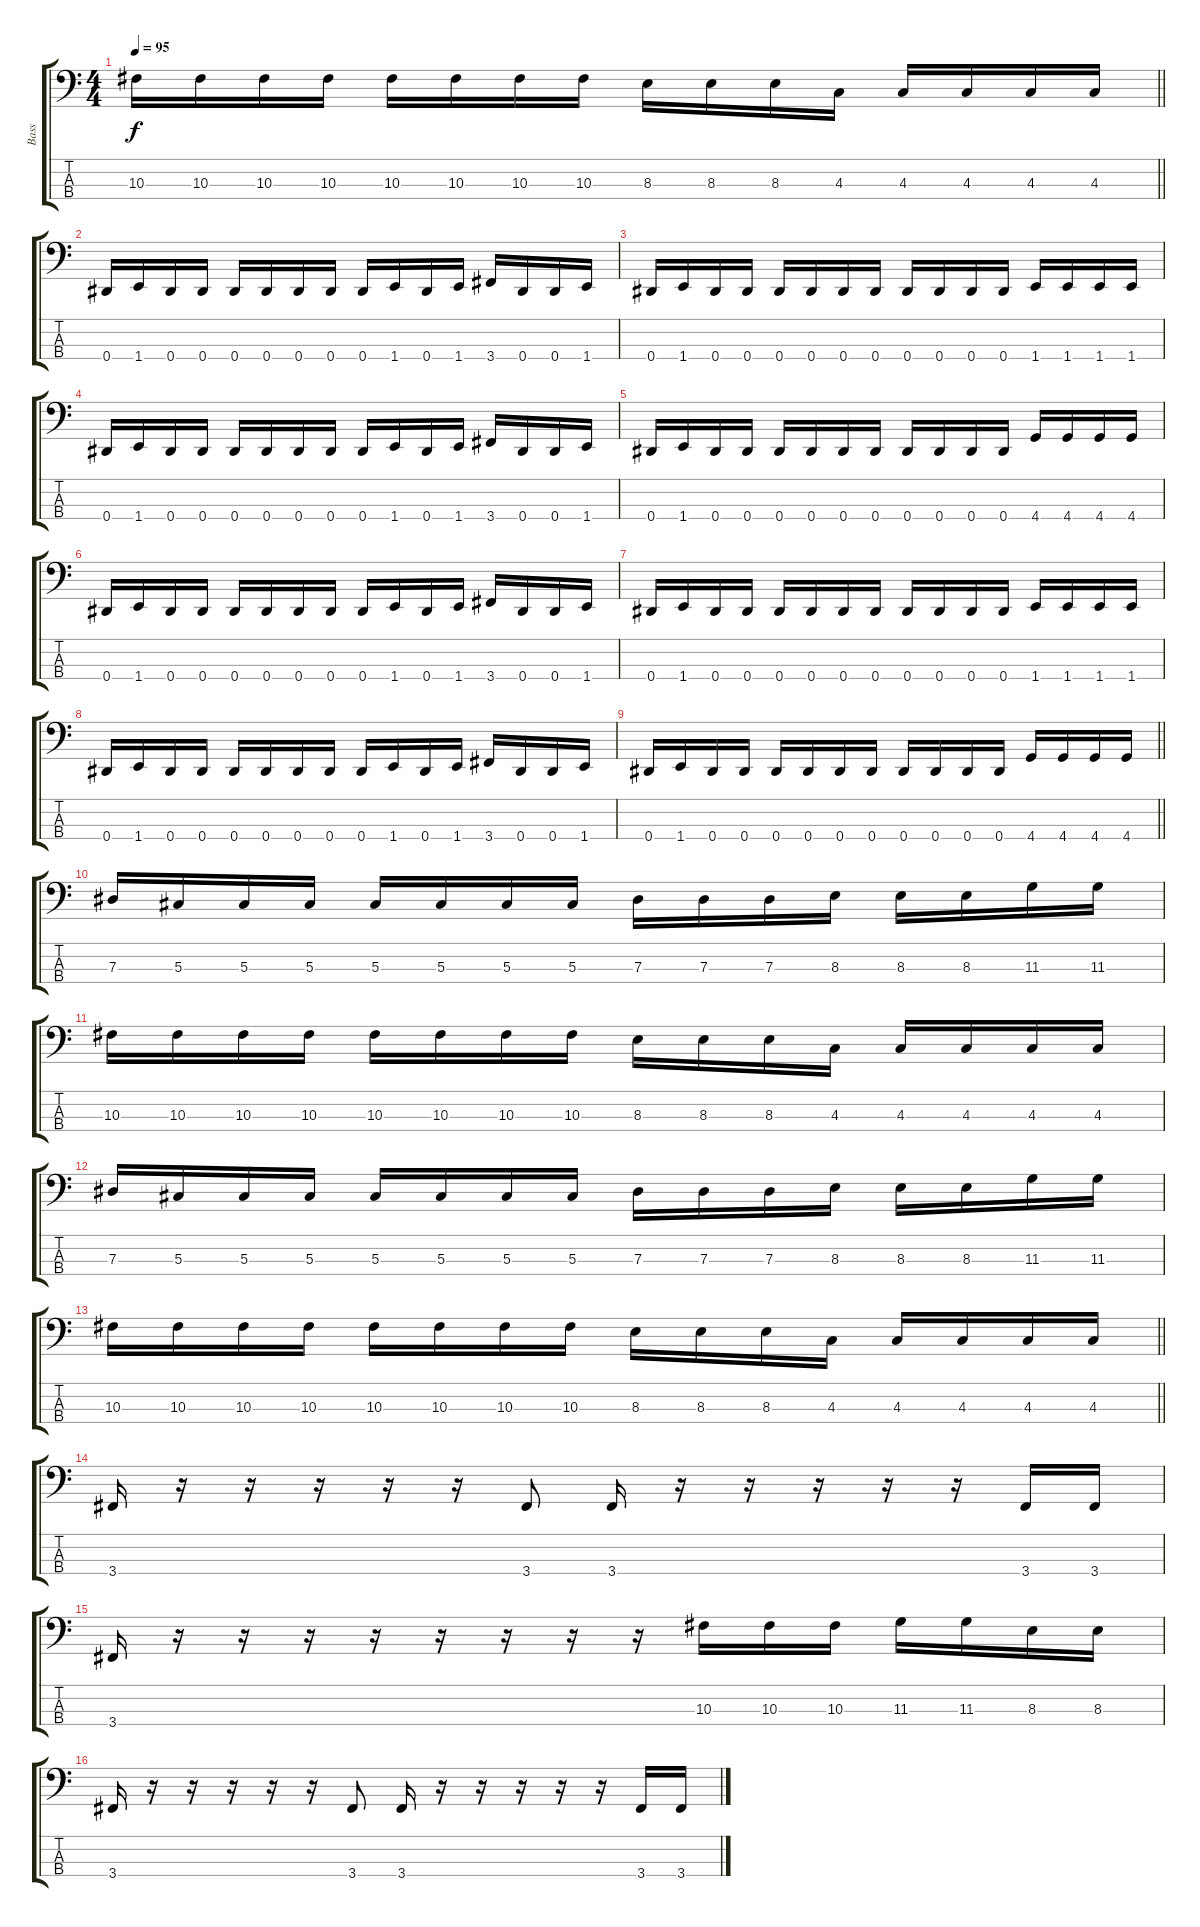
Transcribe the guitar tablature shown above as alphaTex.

\track ("Bass" "Bass") {instrument electricbasspick}
\staff {score tabs}
\tuning (Gb2 Db2 Ab1 Eb1) {hide}
\ts (4 4)
\tempo 95
\clef f4
\barLineRight lightlight
\ks c
10.3.16{dy f} 10.3.16 10.3.16 10.3.16 10.3.16 10.3.16 10.3.16 10.3.16 8.3.16 8.3.16 8.3.16 4.3.16 4.3.16 4.3.16 4.3.16 4.3.16 |
0.4.16 1.4.16 0.4.16 0.4.16 0.4.16 0.4.16 0.4.16 0.4.16 0.4.16 1.4.16 0.4.16 1.4.16 3.4.16 0.4.16 0.4.16 1.4.16 |
0.4.16 1.4.16 0.4.16 0.4.16 0.4.16 0.4.16 0.4.16 0.4.16 0.4.16 0.4.16 0.4.16 0.4.16 1.4.16 1.4.16 1.4.16 1.4.16 |
0.4.16 1.4.16 0.4.16 0.4.16 0.4.16 0.4.16 0.4.16 0.4.16 0.4.16 1.4.16 0.4.16 1.4.16 3.4.16 0.4.16 0.4.16 1.4.16 |
0.4.16 1.4.16 0.4.16 0.4.16 0.4.16 0.4.16 0.4.16 0.4.16 0.4.16 0.4.16 0.4.16 0.4.16 4.4.16 4.4.16 4.4.16 4.4.16 |
0.4.16 1.4.16 0.4.16 0.4.16 0.4.16 0.4.16 0.4.16 0.4.16 0.4.16 1.4.16 0.4.16 1.4.16 3.4.16 0.4.16 0.4.16 1.4.16 |
0.4.16 1.4.16 0.4.16 0.4.16 0.4.16 0.4.16 0.4.16 0.4.16 0.4.16 0.4.16 0.4.16 0.4.16 1.4.16 1.4.16 1.4.16 1.4.16 |
0.4.16 1.4.16 0.4.16 0.4.16 0.4.16 0.4.16 0.4.16 0.4.16 0.4.16 1.4.16 0.4.16 1.4.16 3.4.16 0.4.16 0.4.16 1.4.16 |
\barLineRight lightlight
0.4.16 1.4.16 0.4.16 0.4.16 0.4.16 0.4.16 0.4.16 0.4.16 0.4.16 0.4.16 0.4.16 0.4.16 4.4.16 4.4.16 4.4.16 4.4.16 |
7.3.16 5.3.16 5.3.16 5.3.16 5.3.16 5.3.16 5.3.16 5.3.16 7.3.16 7.3.16 7.3.16 8.3.16 8.3.16 8.3.16 11.3.16 11.3.16 |
10.3.16 10.3.16 10.3.16 10.3.16 10.3.16 10.3.16 10.3.16 10.3.16 8.3.16 8.3.16 8.3.16 4.3.16 4.3.16 4.3.16 4.3.16 4.3.16 |
7.3.16 5.3.16 5.3.16 5.3.16 5.3.16 5.3.16 5.3.16 5.3.16 7.3.16 7.3.16 7.3.16 8.3.16 8.3.16 8.3.16 11.3.16 11.3.16 |
\barLineRight lightlight
10.3.16 10.3.16 10.3.16 10.3.16 10.3.16 10.3.16 10.3.16 10.3.16 8.3.16 8.3.16 8.3.16 4.3.16 4.3.16 4.3.16 4.3.16 4.3.16 |
3.4.16 r.16 r.16 r.16 r.16 r.16 3.4.8 3.4.16 r.16 r.16 r.16 r.16 r.16 3.4.16 3.4.16 |
3.4.16 r.16 r.16 r.16 r.16 r.16 r.16 r.16 r.16 10.3.16 10.3.16 10.3.16 11.3.16 11.3.16 8.3.16 8.3.16 |
3.4.16 r.16 r.16 r.16 r.16 r.16 3.4.8 3.4.16 r.16 r.16 r.16 r.16 r.16 3.4.16 3.4.16
